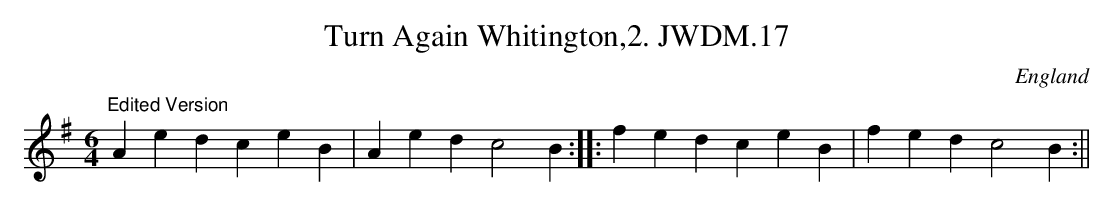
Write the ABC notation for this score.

X:1
T:Turn Again Whitington,2. JWDM.17
M:6/4
L:1/4
O:England
K:G
"Edited Version"AedceB|Aedc2B:|:fedceB|fedc2B:||
